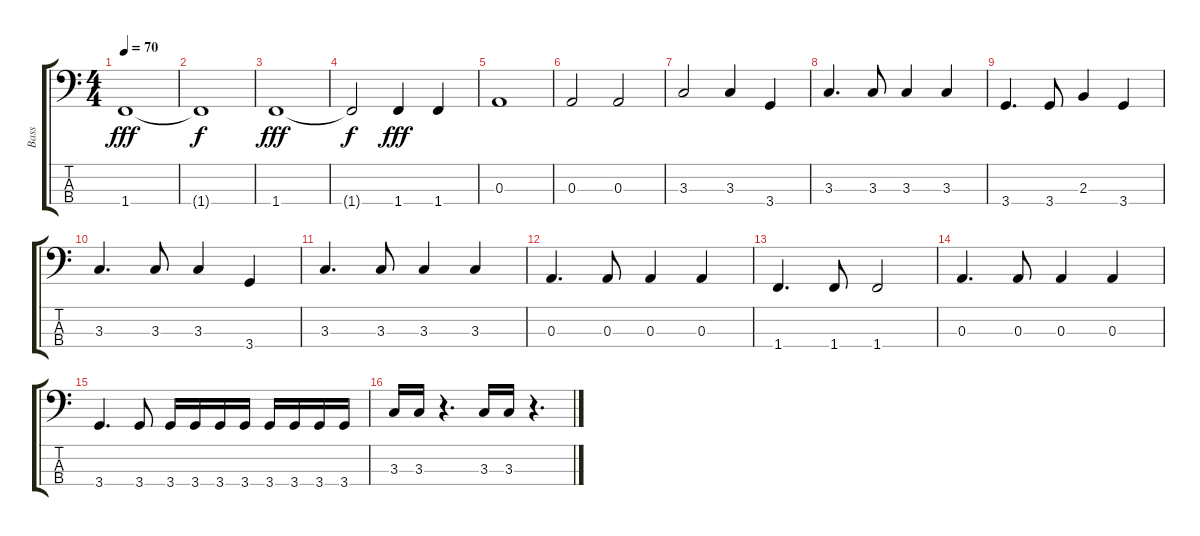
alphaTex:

\track ("Bass" "Bass") {instrument electricbasspick}
\staff {score tabs}
\tuning (G2 D2 A1 E1) {hide}
\ts (4 4)
\tempo 70
\clef f4
\ks c
1.4.1{dy fff} |
1.4{t}.1{dy f} |
1.4.1{dy fff} |
1.4{t}.2{dy f} 1.4.4{dy fff} 1.4.4 |
0.3.1 |
0.3.2 0.3.2 |
3.3.2 3.3.4 3.4.4 |
3.3.4{d} 3.3.8 3.3.4 3.3.4 |
3.4.4{d} 3.4.8 2.3.4 3.4.4 |
3.3.4{d} 3.3.8 3.3.4 3.4.4 |
3.3.4{d} 3.3.8 3.3.4 3.3.4 |
0.3.4{d} 0.3.8 0.3.4 0.3.4 |
1.4.4{d} 1.4.8 1.4.2 |
0.3.4{d} 0.3.8 0.3.4 0.3.4 |
3.4.4{d} 3.4.8 3.4.16 3.4.16 3.4.16 3.4.16 3.4.16 3.4.16 3.4.16 3.4.16 |
3.3.16 3.3.16 r.4{d} 3.3.16 3.3.16 r.4{d}
